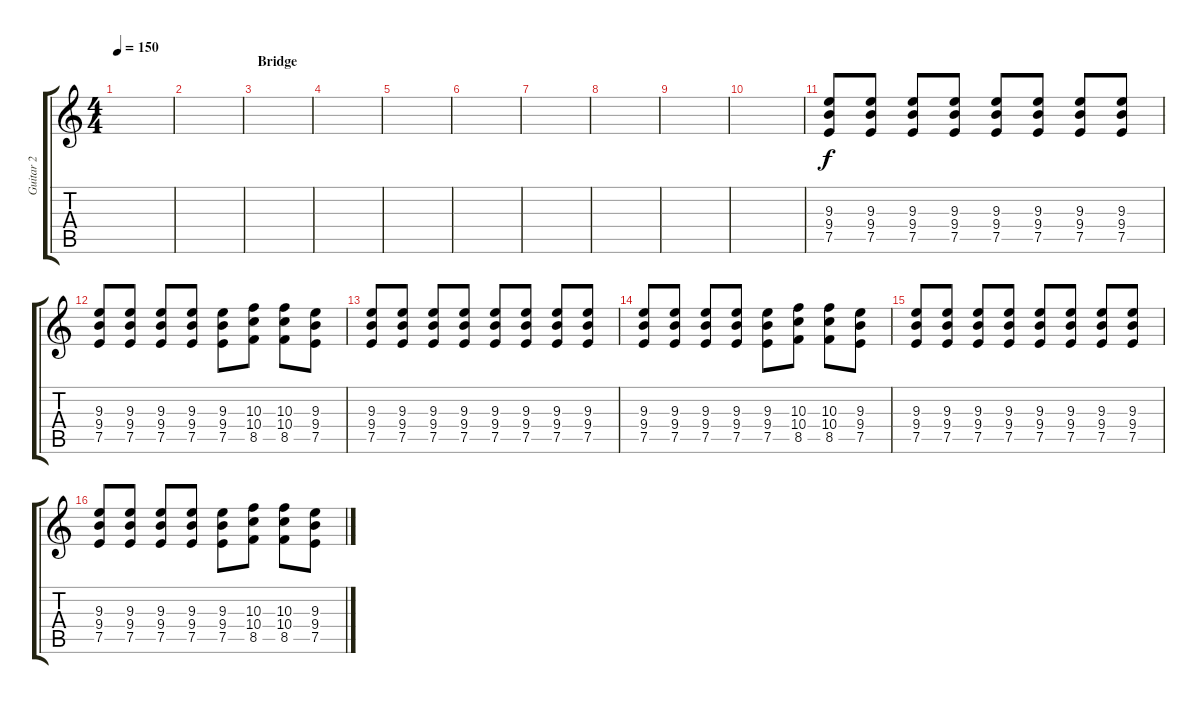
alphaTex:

\track ("Guitar 2" "Guitar 2") {instrument overdrivenguitar}
\staff {score tabs}
\tuning (E4 B3 G3 D3 A2 E2) {hide}
\ts (4 4)
\tempo 150
\clef g2
\ks c
|
|
\section ("" "Bridge")
|
|
|
|
|
|
|
|
(9.3 9.4 7.5).8 (9.3 9.4 7.5).8 (9.3 9.4 7.5).8 (9.3 9.4 7.5).8 (9.3 9.4 7.5).8 (9.3 9.4 7.5).8 (9.3 9.4 7.5).8 (9.3 9.4 7.5).8 |
(9.3 9.4 7.5).8 (9.3 9.4 7.5).8 (9.3 9.4 7.5).8 (9.3 9.4 7.5).8 (9.3 9.4 7.5).8 (10.3 10.4 8.5).8 (10.3 10.4 8.5).8 (9.3 9.4 7.5).8 |
(9.3 9.4 7.5).8 (9.3 9.4 7.5).8 (9.3 9.4 7.5).8 (9.3 9.4 7.5).8 (9.3 9.4 7.5).8 (9.3 9.4 7.5).8 (9.3 9.4 7.5).8 (9.3 9.4 7.5).8 |
(9.3 9.4 7.5).8 (9.3 9.4 7.5).8 (9.3 9.4 7.5).8 (9.3 9.4 7.5).8 (9.3 9.4 7.5).8 (10.3 10.4 8.5).8 (10.3 10.4 8.5).8 (9.3 9.4 7.5).8 |
(9.3 9.4 7.5).8 (9.3 9.4 7.5).8 (9.3 9.4 7.5).8 (9.3 9.4 7.5).8 (9.3 9.4 7.5).8 (9.3 9.4 7.5).8 (9.3 9.4 7.5).8 (9.3 9.4 7.5).8 |
(9.3 9.4 7.5).8 (9.3 9.4 7.5).8 (9.3 9.4 7.5).8 (9.3 9.4 7.5).8 (9.3 9.4 7.5).8 (10.3 10.4 8.5).8 (10.3 10.4 8.5).8 (9.3 9.4 7.5).8
